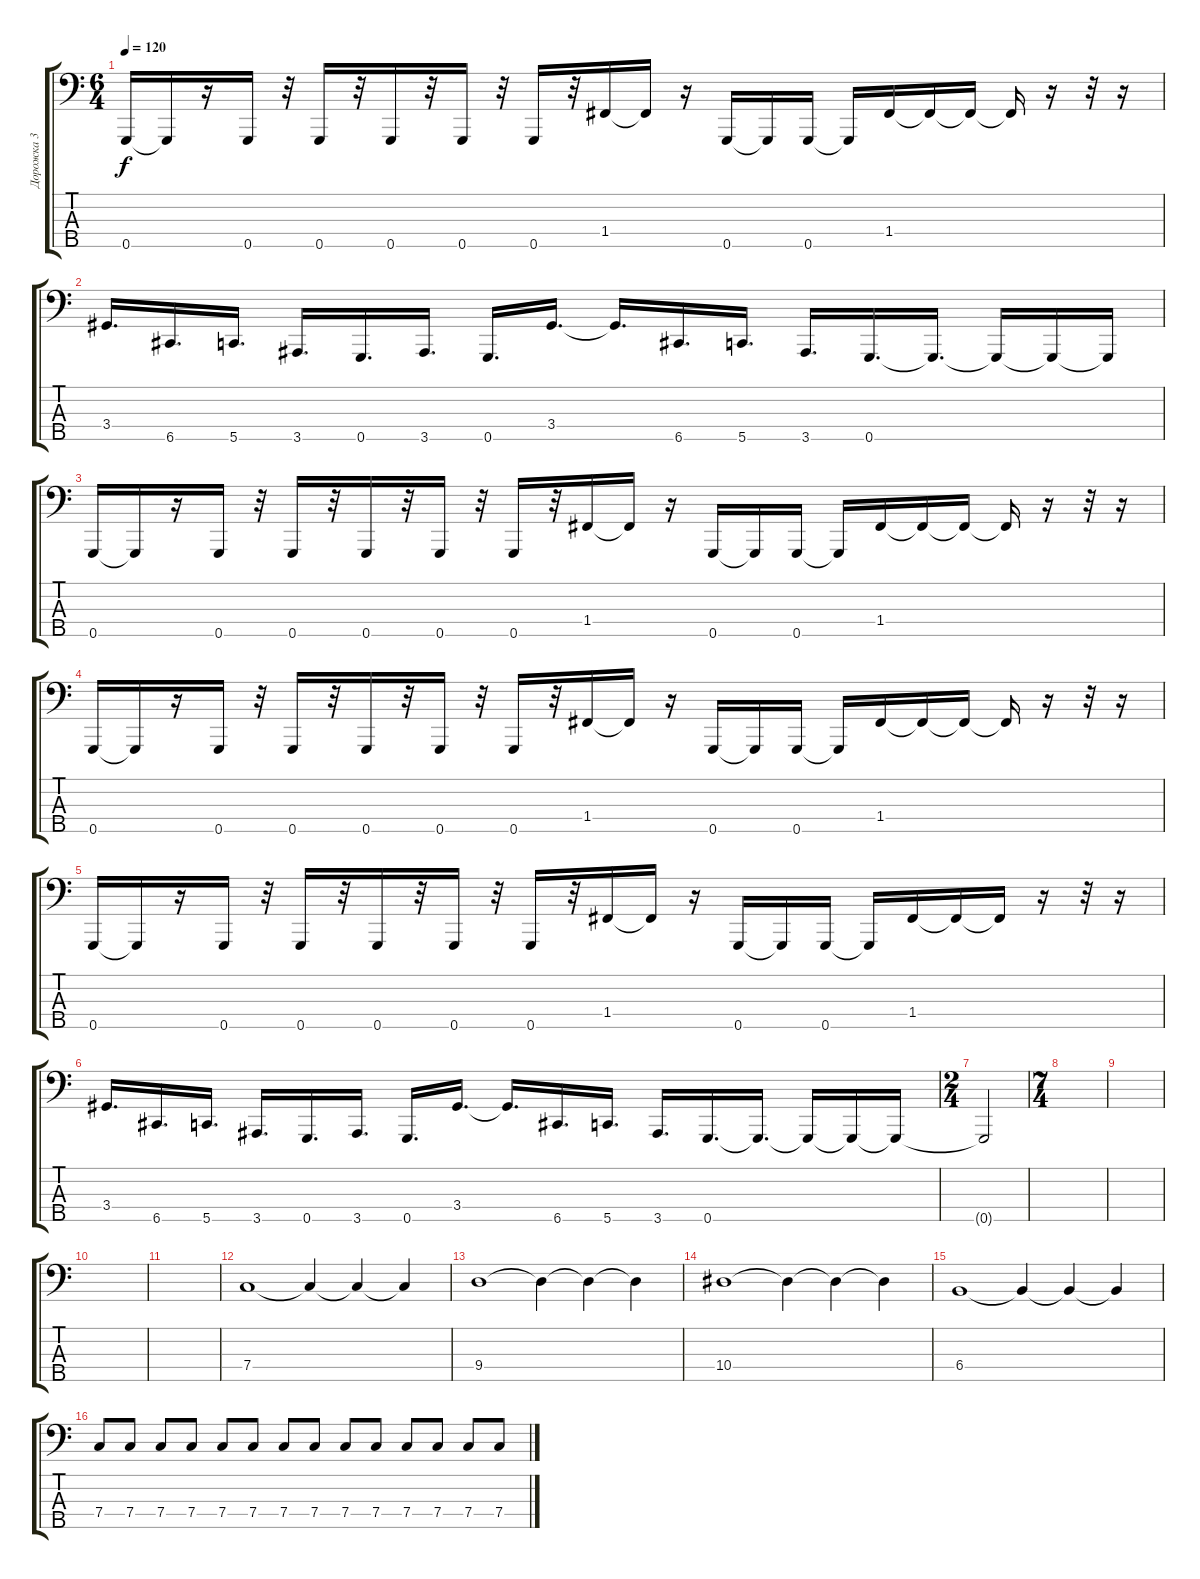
\track ("Дорожка 3" "Дорожка 3") {instrument electricbasspick}
\staff {score tabs}
\tuning (G2 Eb2 Bb1 F1 G0) {hide}
\ts (6 4)
\tempo 120
\clef f4
\ks c
0.5.16{dy f instrument electricbasspick} 0.5{t}.16 r.16 0.5.16 r.32 0.5.16 r.32 0.5.16 r.32 0.5.16 r.32 0.5.16 r.32 1.4.16 1.4{t}.16 r.16 0.5.16 0.5{t}.16 0.5.16 0.5{t}.16 1.4.16 1.4{t}.16 1.4{t}.16 1.4{t}.16 r.16 r.32 r.16 |
3.4.16{d} 6.5.16{d} 5.5.16{d} 3.5.16{d} 0.5.16{d} 3.5.16{d} 0.5.16{d} 3.4.16{d} 3.4{t}.16{d} 6.5.16{d} 5.5.16{d} 3.5.16{d} 0.5.16{d} 0.5{t}.16{d} 0.5{t}.16 0.5{t}.16 0.5{t}.16 |
0.5.16 0.5{t}.16 r.16 0.5.16 r.32 0.5.16 r.32 0.5.16 r.32 0.5.16 r.32 0.5.16 r.32 1.4.16 1.4{t}.16 r.16 0.5.16 0.5{t}.16 0.5.16 0.5{t}.16 1.4.16 1.4{t}.16 1.4{t}.16 1.4{t}.16 r.16 r.32 r.16 |
0.5.16 0.5{t}.16 r.16 0.5.16 r.32 0.5.16 r.32 0.5.16 r.32 0.5.16 r.32 0.5.16 r.32 1.4.16 1.4{t}.16 r.16 0.5.16 0.5{t}.16 0.5.16 0.5{t}.16 1.4.16 1.4{t}.16 1.4{t}.16 1.4{t}.16 r.16 r.32 r.16 |
0.5.16 0.5{t}.16 r.16 0.5.16 r.32 0.5.16 r.32 0.5.16 r.32 0.5.16 r.32 0.5.16 r.32 1.4.16 1.4{t}.16 r.16 0.5.16 0.5{t}.16 0.5.16 0.5{t}.16 1.4.16 1.4{t}.16 1.4{t}.16 r.16 r.32 r.16 |
3.4.16{d} 6.5.16{d} 5.5.16{d} 3.5.16{d} 0.5.16{d} 3.5.16{d} 0.5.16{d} 3.4.16{d} 3.4{t}.16{d} 6.5.16{d} 5.5.16{d} 3.5.16{d} 0.5.16{d} 0.5{t}.16{d} 0.5{t}.16 0.5{t}.16 0.5{t}.16 |
\ts (2 4)
0.5{t}.2 |
\ts (7 4)
|
|
|
|
7.4.1 7.4{t}.4 7.4{t}.4 7.4{t}.4 |
9.4.1 9.4{t}.4 9.4{t}.4 9.4{t}.4 |
10.4.1 10.4{t}.4 10.4{t}.4 10.4{t}.4 |
6.4.1 6.4{t}.4 6.4{t}.4 6.4{t}.4 |
7.4.8 7.4.8 7.4.8 7.4.8 7.4.8 7.4.8 7.4.8 7.4.8 7.4.8 7.4.8 7.4.8 7.4.8 7.4.8 7.4.8
